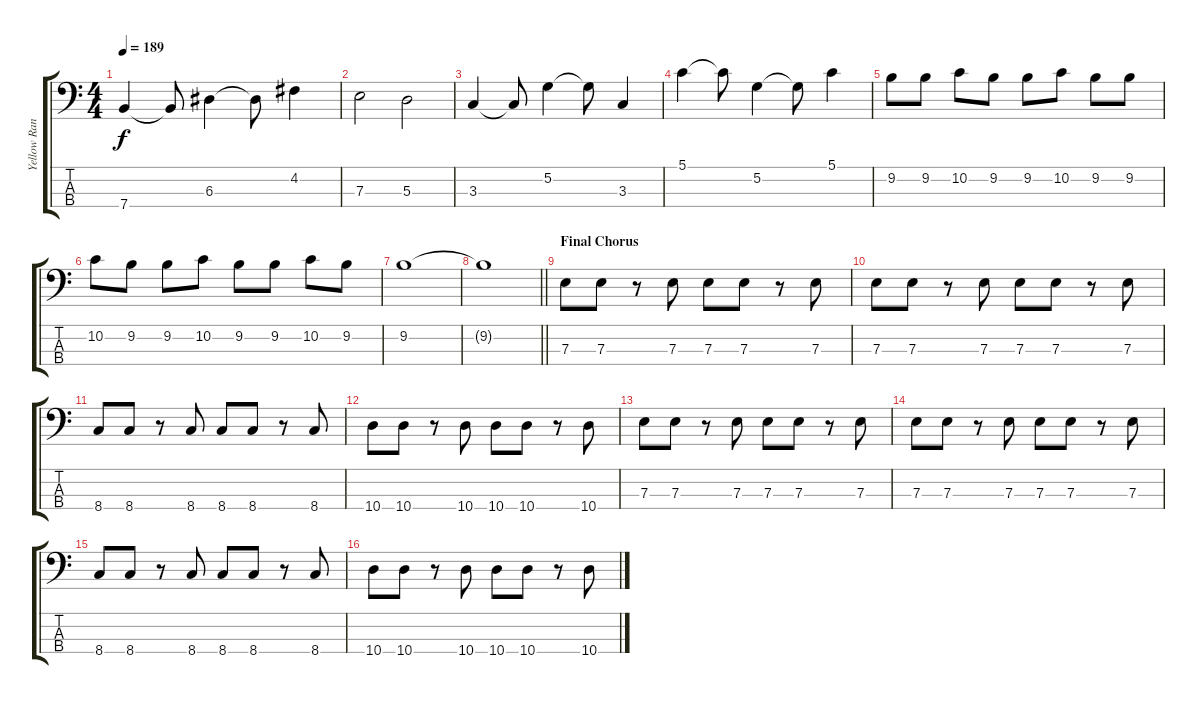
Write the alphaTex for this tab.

\track ("Yellow Ranger (Bass)" "Yellow Ran") {instrument electricbasspick}
\staff {score tabs}
\tuning (G2 D2 A1 E1) {hide}
\ts (4 4)
\tempo 189
\clef f4
\ks c
7.4.4{dy f} 7.4{t}.8 6.3.4 6.3{t}.8 4.2.4 |
7.3.2 5.3.2 |
3.3.4 3.3{t}.8 5.2.4 5.2{t}.8 3.3.4 |
5.1.4 5.1{t}.8 5.2.4 5.2{t}.8 5.1.4 |
9.2.8 9.2.8 10.2.8 9.2.8 9.2.8 10.2.8 9.2.8 9.2.8 |
10.2.8 9.2.8 9.2.8 10.2.8 9.2.8 9.2.8 10.2.8 9.2.8 |
9.2.1 |
\barLineRight lightlight
9.2{t}.1 |
\section ("" "Final Chorus")
7.3.8 7.3.8 r.8 7.3.8 7.3.8 7.3.8 r.8 7.3.8 |
7.3.8 7.3.8 r.8 7.3.8 7.3.8 7.3.8 r.8 7.3.8 |
8.4.8 8.4.8 r.8 8.4.8 8.4.8 8.4.8 r.8 8.4.8 |
10.4.8 10.4.8 r.8 10.4.8 10.4.8 10.4.8 r.8 10.4.8 |
7.3.8 7.3.8 r.8 7.3.8 7.3.8 7.3.8 r.8 7.3.8 |
7.3.8 7.3.8 r.8 7.3.8 7.3.8 7.3.8 r.8 7.3.8 |
8.4.8 8.4.8 r.8 8.4.8 8.4.8 8.4.8 r.8 8.4.8 |
10.4.8 10.4.8 r.8 10.4.8 10.4.8 10.4.8 r.8 10.4.8
